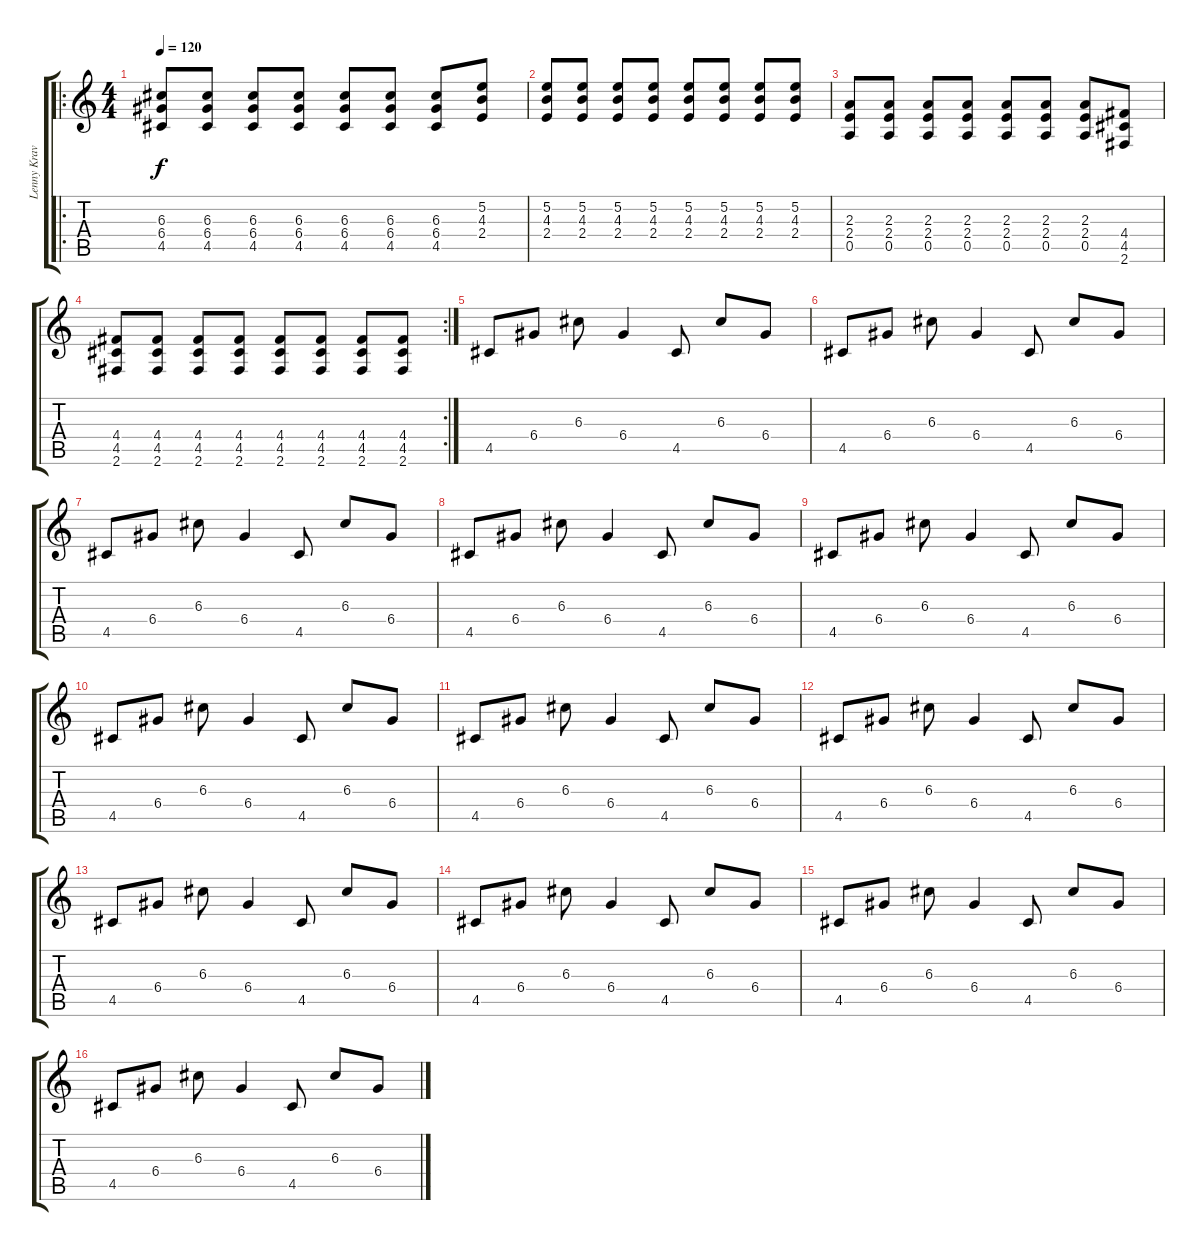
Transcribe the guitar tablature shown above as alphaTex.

\track ("Lenny Kravitz" "Lenny Krav") {instrument overdrivenguitar}
\staff {score tabs}
\tuning (E4 B3 G3 D3 A2 E2) {hide}
\ro
\ts (4 4)
\tempo 120
\clef g2
\ks c
(6.3 6.4 4.5).8{dy f instrument overdrivenguitar} (6.3 6.4 4.5).8 (6.3 6.4 4.5).8 (6.3 6.4 4.5).8 (6.3 6.4 4.5).8 (6.3 6.4 4.5).8 (6.3 6.4 4.5).8 (5.2 4.3 2.4).8 |
(5.2 4.3 2.4).8 (5.2 4.3 2.4).8 (5.2 4.3 2.4).8 (5.2 4.3 2.4).8 (5.2 4.3 2.4).8 (5.2 4.3 2.4).8 (5.2 4.3 2.4).8 (5.2 4.3 2.4).8 |
(2.3 2.4 0.5).8 (2.3 2.4 0.5).8 (2.3 2.4 0.5).8 (2.3 2.4 0.5).8 (2.3 2.4 0.5).8 (2.3 2.4 0.5).8 (2.3 2.4 0.5).8 (4.4 4.5 2.6).8 |
\rc 2
(4.4 4.5 2.6).8 (4.4 4.5 2.6).8 (4.4 4.5 2.6).8 (4.4 4.5 2.6).8 (4.4 4.5 2.6).8 (4.4 4.5 2.6).8 (4.4 4.5 2.6).8 (4.4 4.5 2.6).8 |
4.5.8{volume 12 instrument acousticguitarsteel} 6.4.8 6.3.8 6.4.4 4.5.8 6.3.8 6.4.8 |
4.5.8 6.4.8 6.3.8 6.4.4 4.5.8 6.3.8 6.4.8 |
4.5.8 6.4.8 6.3.8 6.4.4 4.5.8 6.3.8 6.4.8 |
4.5.8 6.4.8 6.3.8 6.4.4 4.5.8 6.3.8 6.4.8 |
4.5.8 6.4.8 6.3.8 6.4.4 4.5.8 6.3.8 6.4.8 |
4.5.8{volume 12 instrument acousticguitarsteel} 6.4.8 6.3.8 6.4.4 4.5.8 6.3.8 6.4.8 |
4.5.8 6.4.8 6.3.8 6.4.4 4.5.8 6.3.8 6.4.8 |
4.5.8 6.4.8 6.3.8 6.4.4 4.5.8 6.3.8 6.4.8 |
4.5.8 6.4.8 6.3.8 6.4.4 4.5.8 6.3.8 6.4.8 |
4.5.8{volume 12 instrument acousticguitarsteel} 6.4.8 6.3.8 6.4.4 4.5.8 6.3.8 6.4.8 |
4.5.8 6.4.8 6.3.8 6.4.4 4.5.8 6.3.8 6.4.8 |
4.5.8 6.4.8 6.3.8 6.4.4 4.5.8 6.3.8 6.4.8
